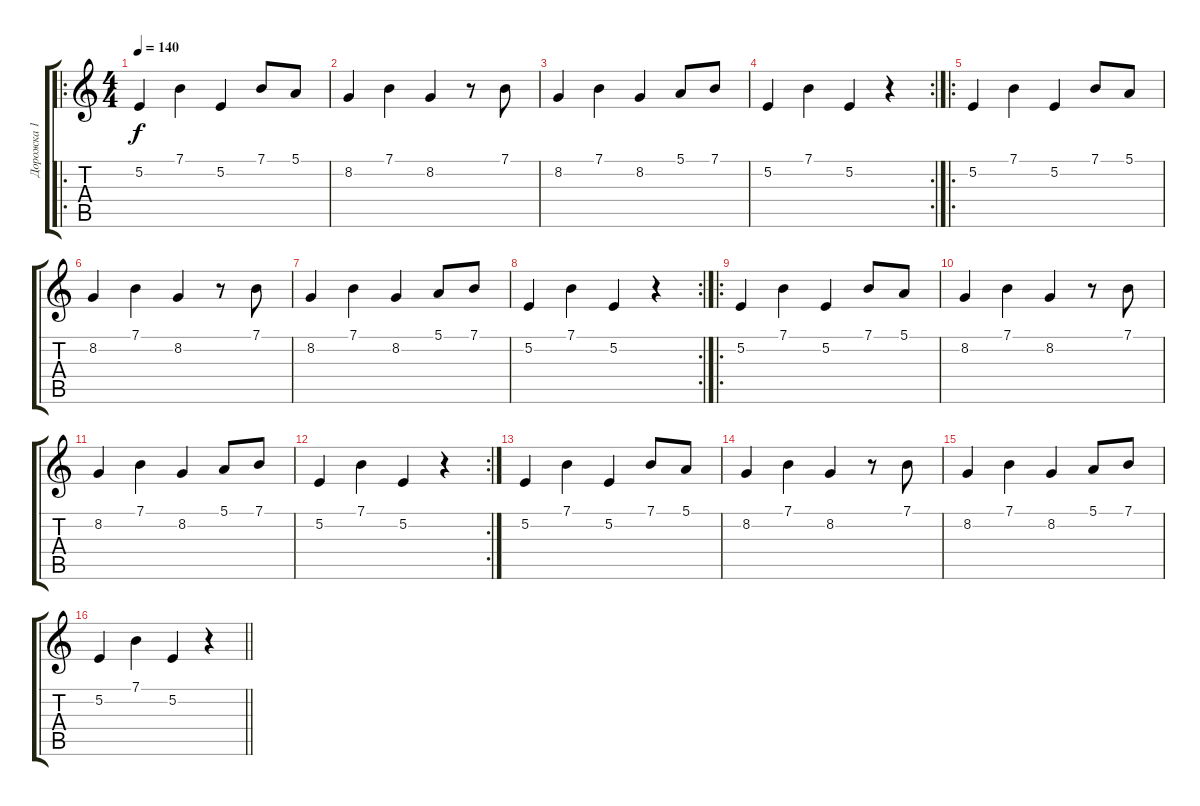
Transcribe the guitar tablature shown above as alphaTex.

\track ("Дорожка 1" "Дорожка 1") {instrument lead8bassandlead}
\staff {score tabs}
\tuning (E4 B3 G3 D3 A2 E2) {hide}
\ro
\ts (4 4)
\tempo 140
\clef g2
\ks c
5.2.4{dy f instrument lead8bassandlead} 7.1.4 5.2.4 7.1.8 5.1.8 |
8.2.4 7.1.4 8.2.4 r.8 7.1.8 |
8.2.4 7.1.4 8.2.4 5.1.8 7.1.8 |
\rc 2
5.2.4 7.1.4 5.2.4 r.4 |
\ro
5.2.4 7.1.4 5.2.4 7.1.8 5.1.8 |
8.2.4 7.1.4 8.2.4 r.8 7.1.8 |
8.2.4 7.1.4 8.2.4 5.1.8 7.1.8 |
\rc 2
5.2.4 7.1.4 5.2.4 r.4 |
\ro
5.2.4 7.1.4 5.2.4 7.1.8 5.1.8 |
8.2.4 7.1.4 8.2.4 r.8 7.1.8 |
8.2.4 7.1.4 8.2.4 5.1.8 7.1.8 |
\rc 2
5.2.4 7.1.4 5.2.4 r.4 |
5.2.4 7.1.4 5.2.4 7.1.8 5.1.8 |
8.2.4 7.1.4 8.2.4 r.8 7.1.8 |
8.2.4 7.1.4 8.2.4 5.1.8 7.1.8 |
\barLineRight lightlight
5.2.4 7.1.4 5.2.4 r.4
